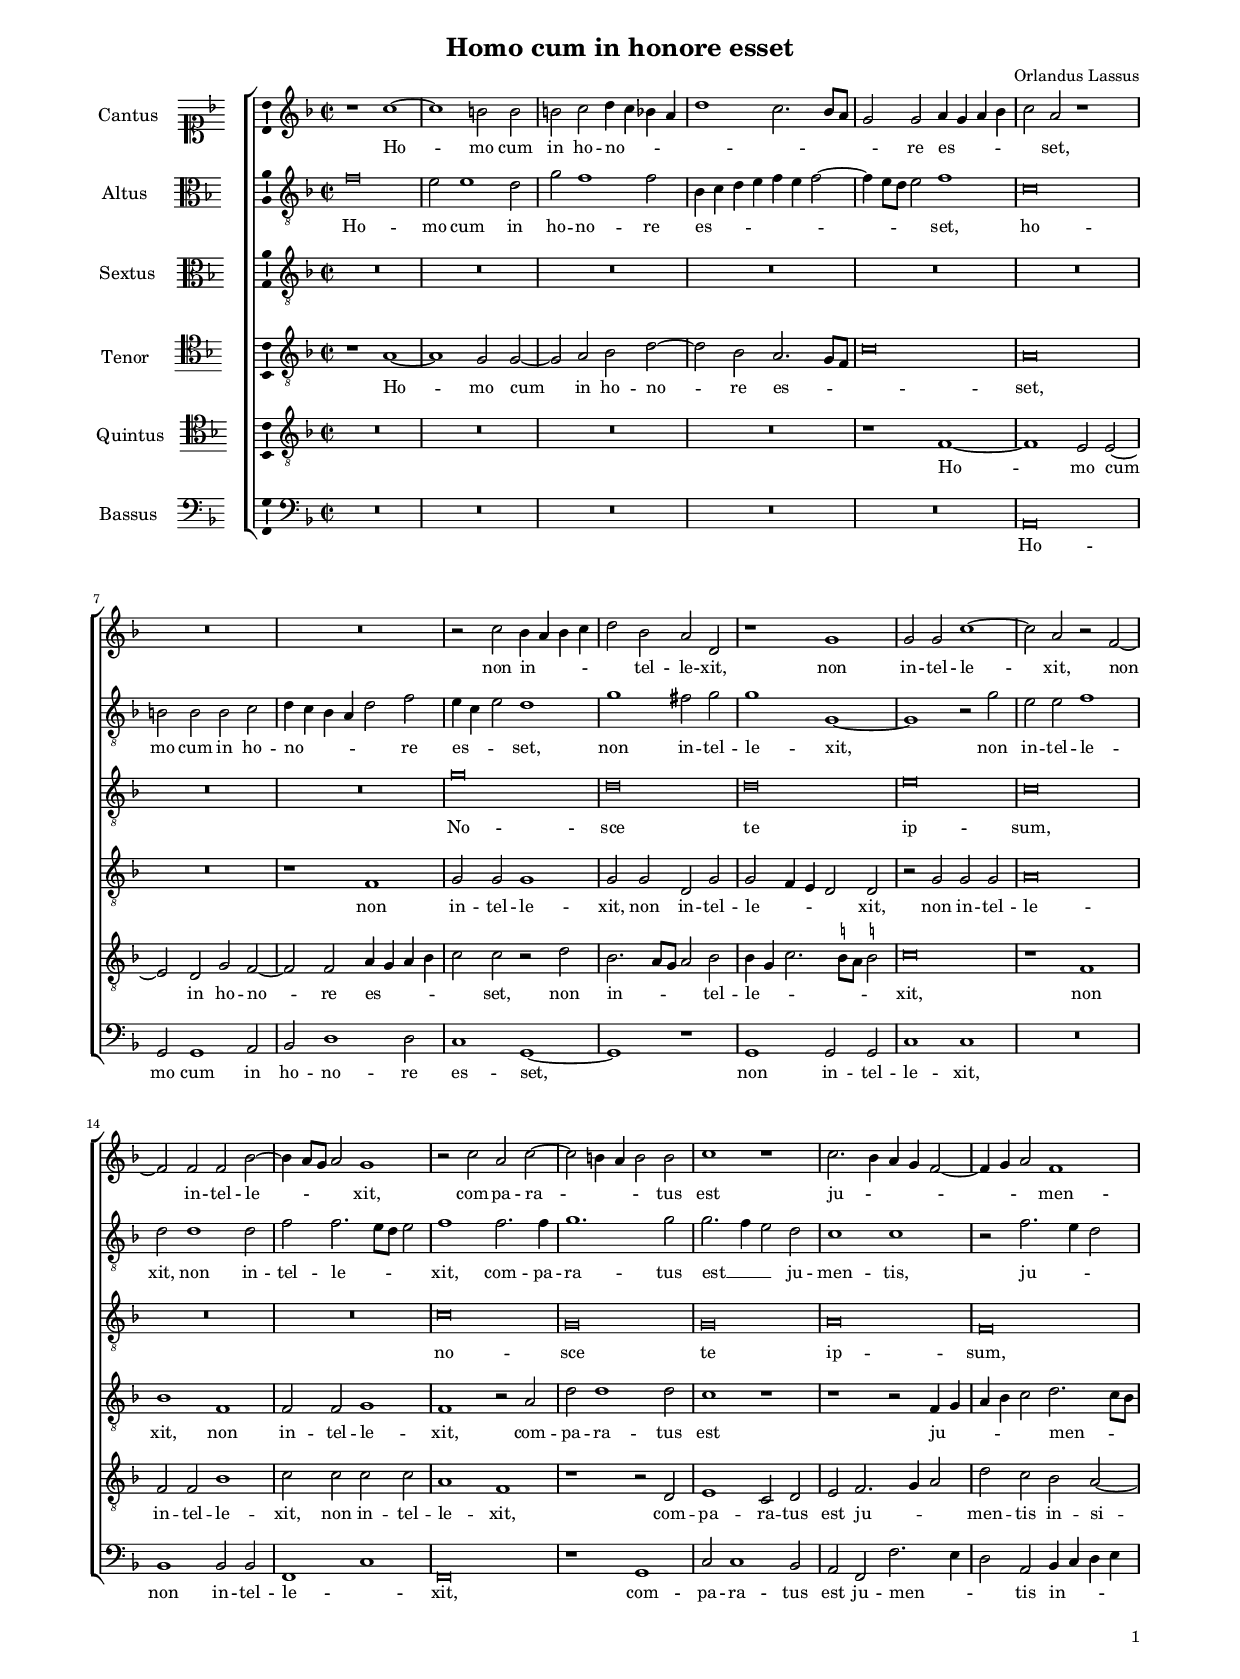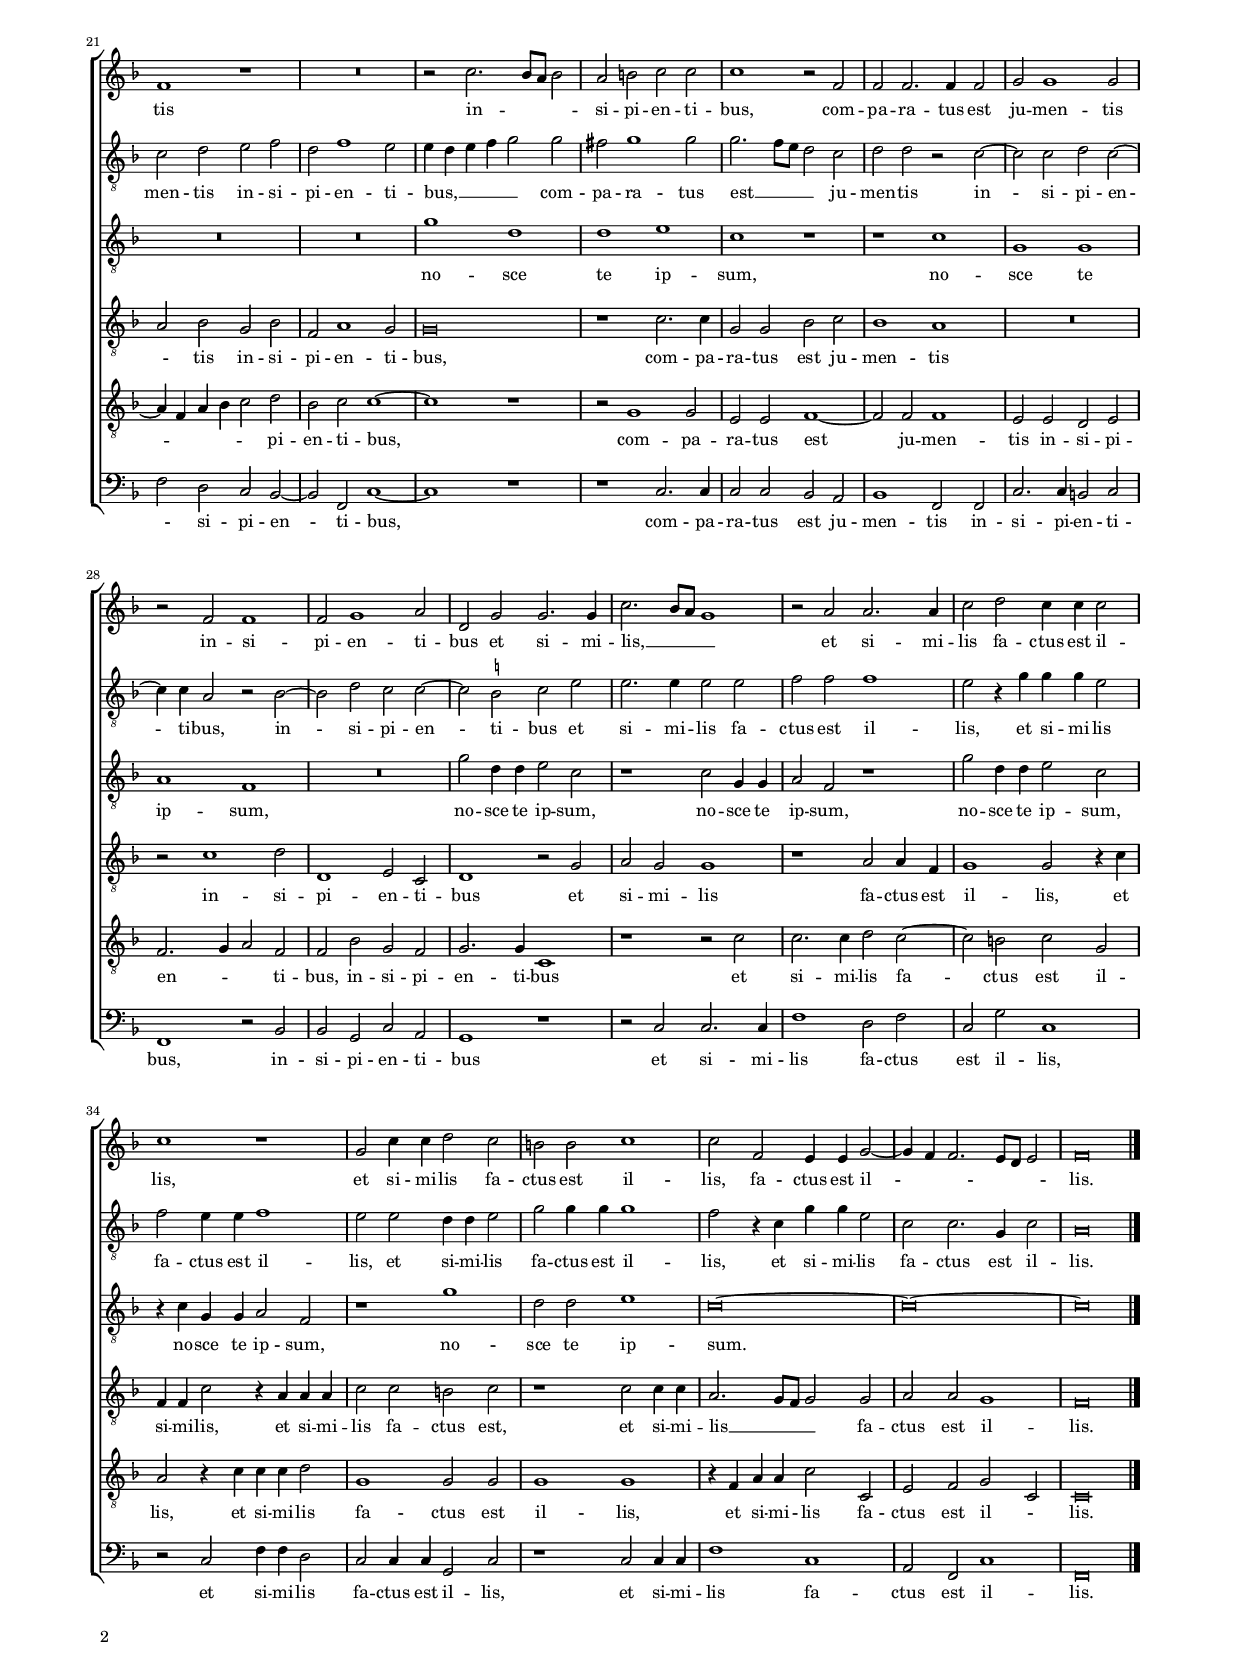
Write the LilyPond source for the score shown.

\header
{
  title="Homo cum in honore esset"
  composer="Orlandus Lassus"
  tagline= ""
}

\version "2.22.0"
\include "deutsch.ly"
#(set-global-staff-size 14)
#(ly:set-option 'point-and-click #f)

	
\paper
	{
	top-margin = 1.5 \cm
	bottom-margin = 0.9 \cm
	left-margin = 1.7 \cm
	right-margin = 1.7 \cm
	ragged-bottom = ##f
	ragged-last-bottom = ##f
	print-page-number = ##f
	score-system-spacing = #'((basic-distance . 17) (minimum-distance . 14) (padding . 5) (strechability . 250))
	system-system-spacing = #'((basic-distance . 17) (minimum-distance . 14) (padding . 5) (strechability . 250))
    oddFooterMarkup=\markup   \fill-line { "" \fromproperty #'page:page-number-string }
    evenFooterMarkup=\markup  \fill-line { \fromproperty #'page:page-number-string "" }
    last-bottom-spacing = #'((basic-distance . 12) (minimum-distance . 7) (padding . 4))
%	systems-per-page = 3
	page-count = 2
%	min-systems-per-page = 3
	}

	
global = {
	\key f \major
	\time 2/2 \set Score.measureLength = #(ly:make-moment 2/1)
    \set Score.tempoHideNote = ##t
    \tempo 2 = 90
	\skip 1*2*39 \bar "|."
	}

	ficta = { \once \set suggestAccidentals = ##t }
	
	forget = #(define-music-function (music) (ly:music?) #{
		\accidentalStyle forget
		$music
		\accidentalStyle default
		#})
    
    m = \melisma
    me = \melismaEnd


incipitcantus = \markup { \score {
	{
	\set Staff.instrumentName = \markup { \fontsize #1 "Cantus" }
	\key f \major
	\clef soprano
	s4 \bar ""
	}
	\layout  {
	raggedright = ##t
	indent = 1.6 \cm
	line-width = 2.2 \cm
	\context { \Staff \remove Time_signature_engraver }
    \override Staff.Clef.Y-extent = #'(0 . 0)
	}} \hspace #1 }
	

incipitaltus = \markup { \score {
	{
	\set Staff.instrumentName = \markup { \fontsize #1 "Altus" }
	\key f \major
	\clef alto
	s4 \bar ""
	}
	\layout  {
	raggedright = ##t
	indent = 1.6 \cm
	line-width = 2.2 \cm
	\context { \Staff \remove Time_signature_engraver }
	}} \hspace #1 }
      
      
incipitsextus = \markup { \score {
	{
	\set Staff.instrumentName = \markup { \fontsize #1 "Sextus" }
	\key f \major
	\clef alto
	s4 \bar ""
	}
	\layout  {
	raggedright = ##t
	indent = 1.6 \cm
	line-width = 2.2 \cm
	\context { \Staff \remove Time_signature_engraver }
	}} \hspace #1 }


incipittenor = \markup { \score {
	{
	\set Staff.instrumentName = \markup { \fontsize #1 "Tenor" }
	\key f \major
	\clef tenor
	s4 \bar ""
	}
	\layout  {
	raggedright = ##t
	indent = 1.6 \cm
	line-width = 2.2 \cm
	\context { \Staff \remove Time_signature_engraver }
	}} \hspace #1 }
      
      
incipitquintus = \markup { \score {
	{
	\set Staff.instrumentName = \markup { \fontsize #1 "Quintus" }
	\key f \major
	\clef tenor
	s4 \bar ""
	}
	\layout  {
	raggedright = ##t
	indent = 1.6 \cm
	line-width = 2.2 \cm
	\context { \Staff \remove Time_signature_engraver }
	}} \hspace #1 }
      
      
incipitbassus = \markup { \score {
	{
	\set Staff.instrumentName = \markup { \fontsize #1 "Bassus" }
	\key f \major
	\clef bass
	s4 \bar ""
	}
	\layout  {
	raggedright = ##t
	indent = 1.6 \cm
	line-width = 2.2 \cm
	\context { \Staff \remove Time_signature_engraver }
	}} \hspace #1 }


cantus = \relative c''
	{
	r1 c~
	c1 h2 h
	h2 c d4 \m c b a
	d1 c2. b8 a
%5
	g2 \me g a4 \m g a b |
	c2 \me a r1
	R\breve
	R\breve
	r2 c b4 \m a b c
%10
	d2 \me b a d, |
	r1 g
	g2 g c1~
	c2 a r f~
	f2 f f b~
%15
	b4 \m a8 g a2 \me g1 |
	r2 c a c~
	c2 \m h4 a h2 \me h
	c1 r
	c2. \m b4 a g f2~
%20
	f4 g a2 \me f1 |
	f1 r
	R\breve
	r2 c'2. \m b8 a b2 \me
	a2 h c c
%25
	c1 r2 f, |
	f2 f2. f4 f2
	g2 g1 g2
	r2 f f1
	f2 g1 a2
%30
	d,2 g g2. g4 |
	c2. \m b8 a g1 \me
	r2 a a2. a4
	c2 d c4 c c2
	c1 r
%35
	g2 c4 c d2 c |
	h2 h c1
	c2 f, e4 e g2~
	g4 \m f f2. e8 d e2 \me
	f\breve |
	}
	

altus = \relative c'
	{
	f\breve
	e2 e1 d2
	g2 f1 f2
	b,4 \m c d e f e f2~
%5
	f4 e8 d e2 \me f1 |
	c\breve
	h2 h h c
	d4 \m c b a d2 \me f
	e4 \m c e2 \me d1
%10
	g1 fis2 g |
	g1 g,~
	g1 r2 g'
	e2 e f1
	d2 d1 d2
%15
	f2 f2. \m e8 d e2 \me |
	f1 f2. f4
	g1. g2
	g2. \m f4 e2 \me d
	c1 c
%20
	r2 f2. \m e4 d2 \me |
	c2 d e f
	d2 f1 e2
	e4 \m d e f g2 \me g
	fis2 g1 g2
%25
	g2. \m f8 e d2 \me c |
	d2 d r c~
	c2 c d c~
	c4 c a2 r b~
	b2 d c c~
%30
	c2 \ficta h c e |
	e2. e4 e2 e
	f2 f f1
	e2 r4 g g g e2
	f2 e4 e f1
%35
	e2 e d4 d e2 |
	g2 g4 g g1
	f2 r4 c g' g e2
	c2 c2. g4 c2
	a\breve |
	}

sextus = \relative c'
    {
	R\breve
	R\breve
	R\breve
	R\breve
%5
	R\breve |
	R\breve
	R\breve
	R\breve
	g'\breve
%10
	d\breve |
	d\breve
	e\breve
	c\breve
	R\breve
%15
	R\breve |
	c\breve
	g\breve
	g\breve
	a\breve
%20
	f\breve |
	R\breve
	R\breve
	g'1 d
	d1 e
%25
	c1 r |
	r1 c
	g1 g
	a1 f
	R\breve
%30
	g'2 d4 d e2 c |
	r1 c2 g4 g
	a2 f r1
	g'2 d4 d e2 c
	r4 c g g a2 f
%35
	r1 g' |
	d2 d e1
	c\breve~
	c\breve~
	c\breve |
	}


tenor = \relative c'
	{
	r1 a~
	a1 g2 g~
	g2 a b d~
	d2 b a2. \m g8 f
%5
	c'\breve \me |
	a\breve
	R\breve
	r1 f
	g2 g g1
%10
	g2 g d g |
	g2 \m f4 e d2 \me d
	r2 g g g
	a\breve
	b1 f
%15
	f2 f g1 |
	f1 r2 a
	d2 d1 d2
	c1 r
	r1 r2 f,4 \m g
%20
	a4 b c2 \me d2. \m c8 b |
	a2 \me b g b
	f2 a1 g2
	g\breve
	r1 c2. c4
%25
	g2 g b c |
	b1 a
	R\breve
	r2 c1 d2
	d,1 e2 c
%30
	d1 r2 g |
	a2 g g1
	r1 a2 a4 f
	g1 g2 r4 c
	f,4 f c'2 r4 a a a
%35
	c2 c h c |
	r1 c2 c4 c
	a2. \m g8 f g2 \me g
	a2 a g1
	f\breve |
	}

	
quintus = \relative c'
	{
	R\breve
	R\breve
	R\breve
	R\breve
%5
	r1 f,~ |
	f1 e2 e~
	e2 d g f~
	f2 f a4 \m g a b
	c2 \me c r d
%10
	b2. \m a8 g a2 \me b |
	b4 \m g c2. \stemDown \ficta h8 a \stemNeutral \ficta h!2 \me
	c\breve
	r1 f,
	f2 f b1
%15
	c2 c c c |
	a1 f
	r1 r2 d
	e1 c2 d
	e2 f2. \m g4 a2 \me
%20
	d2 c b a~ |
	a4 \m f a b c2 \me d
	b2 c c1~
	c1 r
	r2 g1 g2
%25
	e2 e f1~ |
	f2 f f1
	e2 e d e
	f2. \m g4 a2 \me f
	f2 b g f
%30
	g2. g4 c,1 |
	r1 r2 c'
	c2. c4 d2 c~
	c2 h c g
	a2 r4 c c c d2
%35
	g,1 g2 g |
	g1 g
	r4 f a a c2 c,
	e2 f g \m c, \me
	c\breve |
	}


bassus = \relative c
	{
	R\breve
	R\breve
	R\breve
	R\breve
%5
	R\breve |
	a\breve
	g2 g1 a2
	b2 d1 d2
	c1 g~
%10
	g1 r |
	g1 g2 g
	c1 c
	R\breve
	b1 b2 b
%15
	f1 \m c' \me |
	f,\breve
	r1 g
	c2 c1 b2
	a2 f f'2. \m e4
%20
	d2 \me a b4 \m c d e |
	f2 \me d c b~
	b2 f c'1~
	c1 r
	r1 c2. c4
%25
	c2 c b a |
	b1 f2 f
	c'2. c4 h2 c
	f,1 r2 b
	b2 g c a
%30
	g1 r |
	r2 c c2. c4
	f1 d2 f
	c2 g' c,1
	r2 c f4 f d2
%35
	c2 c4 c g2 c |
	r1 c2 c4 c
	f1 c
	a2 f c'1
	f,\breve |
	}
	
lyricscantus = \lyricmode {
	Ho -- mo cum in ho -- no -- re es -- set,
	non in -- tel -- le -- xit,
	non in -- tel -- le -- xit,
	non in -- tel -- le -- xit,
	com -- pa -- ra -- tus est ju -- men -- tis in -- si -- pi -- en -- ti -- bus,
	com -- pa -- ra -- tus est ju -- men -- tis in -- si -- pi -- en -- ti -- bus
	et si -- mi -- lis, __
	et si -- mi -- lis fa -- ctus est il -- lis,
	et si -- mi -- lis fa -- ctus est il -- lis,
	fa -- ctus est il -- lis.
	}

	
lyricsaltus = \lyricmode {
	Ho -- mo cum in ho -- no -- re es -- set,
	ho -- mo cum in ho -- no -- re es -- set,
	non in -- tel -- le -- xit,
	non in -- tel -- le -- xit,
	non in -- tel -- le -- xit,
	com -- pa -- ra -- tus est __ ju -- men -- tis,
	ju -- men -- tis in -- si -- pi -- en -- ti -- bus, __
	com -- pa -- ra -- tus est __ ju -- men -- tis in -- si -- pi -- en -- ti -- bus,
	in -- si -- pi -- en -- ti -- bus
	et si -- mi -- lis fa -- ctus est il -- lis,
	et si -- mi -- lis fa -- ctus est il -- lis,
	et si -- mi -- lis fa -- ctus est il -- lis,
	et si -- mi -- lis fa -- ctus est il -- lis.
	}
	
	
lyricssextus = \lyricmode {
	No -- sce te ip -- sum,
	no -- sce te ip -- sum,
	no -- sce te ip -- sum,
	no -- sce te ip -- sum,
	no -- sce te ip -- sum,
	no -- sce te ip -- sum,
	no -- sce te ip -- sum,
	no -- sce te ip -- sum,
	no -- sce te ip -- sum.
	}
	

lyricstenor = \lyricmode {
	Ho -- mo cum in ho -- no -- re es -- set,
	non in -- tel -- le -- xit,
	non in -- tel -- le -- xit,
	non in -- tel -- le -- xit,
	non in -- tel -- le -- xit,
	com -- pa -- ra -- tus est ju -- men -- tis in -- si -- pi -- en -- ti -- bus,
	com -- pa -- ra -- tus est ju -- men -- tis in -- si -- pi -- en -- ti -- bus
	et si -- mi -- lis fa -- ctus est il -- lis,
	et si -- mi -- lis,
	et si -- mi -- lis fa -- ctus est,
	et si -- mi -- lis __ fa -- ctus est il -- lis.
	}

	
lyricsquintus = \lyricmode {
	Ho -- mo cum in ho -- no -- re es -- set,
	non in -- tel -- le -- xit,
	non in -- tel -- le -- xit,
	non in -- tel -- le -- xit,
	com -- pa -- ra -- tus est ju -- men -- tis in -- si -- pi -- en -- ti -- bus,
	com -- pa -- ra -- tus est ju -- men -- tis in -- si -- pi -- en -- ti -- bus,
	in -- si -- pi -- en -- ti -- bus
	et si -- mi -- lis fa -- ctus est il -- lis,
	et si -- mi -- lis fa -- ctus est il -- lis,
	et si -- mi -- lis fa -- ctus est il -- lis.
	}
	
	
lyricsbassus = \lyricmode {
	Ho -- mo cum in ho -- no -- re es -- set,
	non in -- tel -- le -- xit,
	non in -- tel -- le -- xit,
	com -- pa -- ra -- tus est ju -- men -- tis in -- si -- pi -- en -- ti -- bus,
	com -- pa -- ra -- tus est ju -- men -- tis in -- si -- pi -- en -- ti -- bus,
	in -- si -- pi -- en -- ti -- bus
	et si -- mi -- lis fa -- ctus est il -- lis,
	et si -- mi -- lis fa -- ctus est il -- lis,
	et si -- mi -- lis fa -- ctus est il -- lis.
	}
	

\score
{  
    \transpose c c {
	\new ChoirStaff \with { \override StaffGrouper.staff-staff-spacing.basic-distance = #12 }
	<<

	\new Staff << \global
	\new Voice="v1" {
		\set Staff.instrumentName=\incipitcantus
		\set Staff.midiInstrument = "reed organ"
		\clef violin
		\cantus }
	\new Lyrics \lyricsto "v1" {\lyricscantus }
	>>


	\new Staff << \global
	\new Voice="v2" {
		\set Staff.instrumentName=\incipitaltus
		\set Staff.midiInstrument = "reed organ"
		\clef "G_8" 
		\altus}
	\new Lyrics \lyricsto "v2" {\lyricsaltus }
	>>


	\new Staff << \global
	\new Voice="v6" {
		\set Staff.instrumentName=\incipitsextus
		\set Staff.midiInstrument = "reed organ"
		\clef "G_8" 
		\sextus}
	\new Lyrics \lyricsto "v6" {\lyricssextus }
	>>


	\new Staff << \global
	\new Voice="v3" {
		\set Staff.instrumentName=\incipittenor
		\set Staff.midiInstrument = "reed organ"
		\clef "G_8"
		\tenor }
	\new Lyrics \lyricsto "v3" {\lyricstenor }
	>>
	
	
	\new Staff << \global
	\new Voice="v5" {
		\set Staff.instrumentName=\incipitquintus
		\set Staff.midiInstrument = "reed organ"
		\clef "G_8"
		\quintus}
	\new Lyrics \lyricsto "v5" {\lyricsquintus }
	>>
	
	
	\new Staff << \global
	\new Voice="v4" {
		\set Staff.instrumentName=\incipitbassus
		\set Staff.midiInstrument = "reed organ"
		\clef bass 
		\bassus }
	\new Lyrics \lyricsto "v4" {\lyricsbassus}
	>>
	
	>>
    } % transpose
		
	\layout
	{
	indent = 2.6 \cm
%	\context { \Lyrics \override VerticalAxisGroup.nonstaff-relatedstaff-spacing.padding = #2 }
%	\context { \Lyrics \override LyricText.font-size = #1 }
   	\context { \Staff \consists "Ambitus_engraver" }
	\context { \Staff \override TimeSignature.break-visibility = #end-of-line-invisible }
%	\context { \Staff \override InstrumentName.X-offset = #'-25 }
%	\context { \Voice \override Slur.transparent = ##t }
	\context { \Score \override BarNumber.padding = #2 }
	\context { \Voice \override NoteHead.style = #'baroque }
	}
	
\midi
	{
	}
	
}


% EOF
